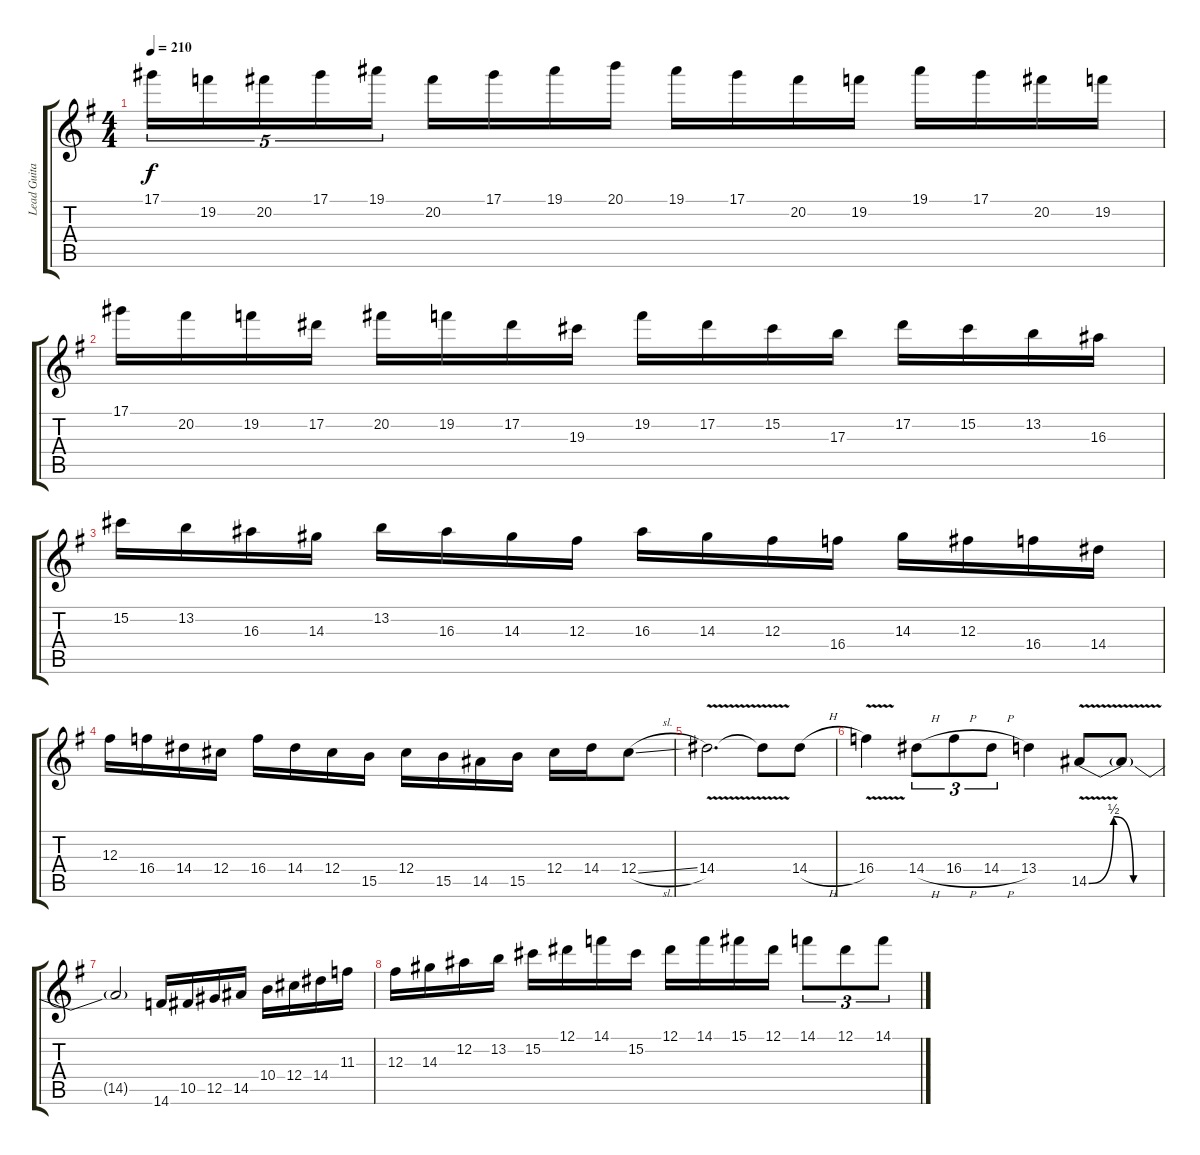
\track ("Lead Guitar I (Malmsteen)" "Lead Guita") {instrument distortionguitar}
\staff {score tabs}
\tuning (Eb4 Bb3 Gb3 Db3 Ab2 Eb2) {hide}
\ts (4 4)
\tempo 210
\clef g2
\ks g
17.1.16{tu (5 4) dy f} 19.2.16{tu (5 4)} 20.2.16{tu (5 4)} 17.1.16{tu (5 4)} 19.1.16{tu (5 4)} 20.2.16 17.1.16 19.1.16 20.1.16 19.1.16 17.1.16 20.2.16 19.2.16 19.1.16 17.1.16 20.2.16 19.2.16 |
17.1.16 20.2.16 19.2.16 17.2.16 20.2.16 19.2.16 17.2.16 19.3.16 19.2.16 17.2.16 15.2.16 17.3.16 17.2.16 15.2.16 13.2.16 16.3.16 |
15.2.16 13.2.16 16.3.16 14.3.16 13.2.16 16.3.16 14.3.16 12.3.16 16.3.16 14.3.16 12.3.16 16.4.16 14.3.16 12.3.16 16.4.16 14.4.16 |
12.3.16 16.4.16 14.4.16 12.4.16 16.4.16 14.4.16 12.4.16 15.5.16 12.4.16 15.5.16 14.5.16 15.5.16 12.4.16 14.4.16 12.4{sl}.8 |
14.4{v}.2{d} 14.4{t}.8 14.4{h}.8 |
16.4{v}.4 14.4{h}.8{tu (3 2)} 16.4{h}.8{tu (3 2)} 14.4{h}.8{tu (3 2)} 13.4.4 14.5{be (custom 0 0 20 2 36 0 46 0 60 0) v}.8 14.5{t}.8 |
14.5{t}.2 14.6.16 10.5.16 12.5.16 14.5.16 10.4.16 12.4.16 14.4.16 11.3.16 |
12.3.16 14.3.16 12.2.16 13.2.16 15.2.16 12.1.16 14.1.16 15.2.16 12.1.16 14.1.16 15.1.16 12.1.16 14.1.8{tu (3 2)} 12.1.8{tu (3 2)} 14.1.8{tu (3 2)}
